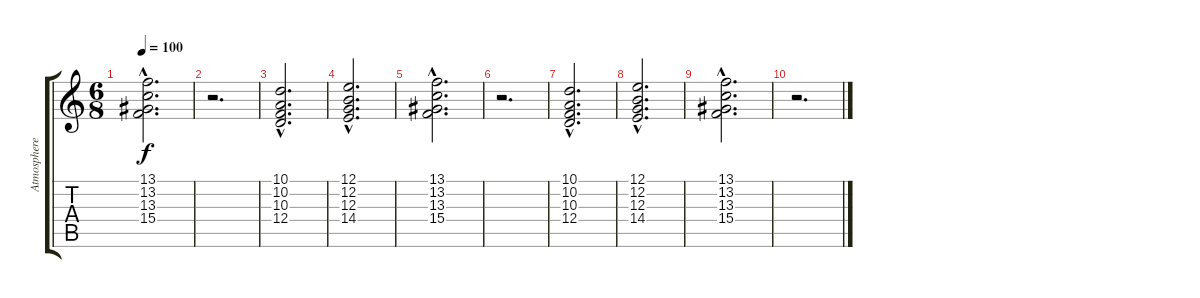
\track ("Atmosphere Keys" "Atmosphere") {instrument fx4atmosphere}
\staff {score tabs}
\tuning (E4 B3 G3 D3 A2 E2) {hide}
\ts (6 8)
\tempo 100
\clef g2
\ks c
(13.1{hac} 13.2{hac} 13.3{hac} 15.4{hac}).2{d dy f} |
r.2{d} |
(10.1{hac} 10.2{hac} 10.3{hac} 12.4{hac}).2{d} |
(12.1{hac} 12.2{hac} 12.3{hac} 14.4{hac}).2{d} |
(13.1{hac} 13.2{hac} 13.3{hac} 15.4{hac}).2{d} |
r.2{d} |
(10.1{hac} 10.2{hac} 10.3{hac} 12.4{hac}).2{d} |
(12.1{hac} 12.2{hac} 12.3{hac} 14.4{hac}).2{d} |
(13.1{hac} 13.2{hac} 13.3{hac} 15.4{hac}).2{d} |
r.2{d}
